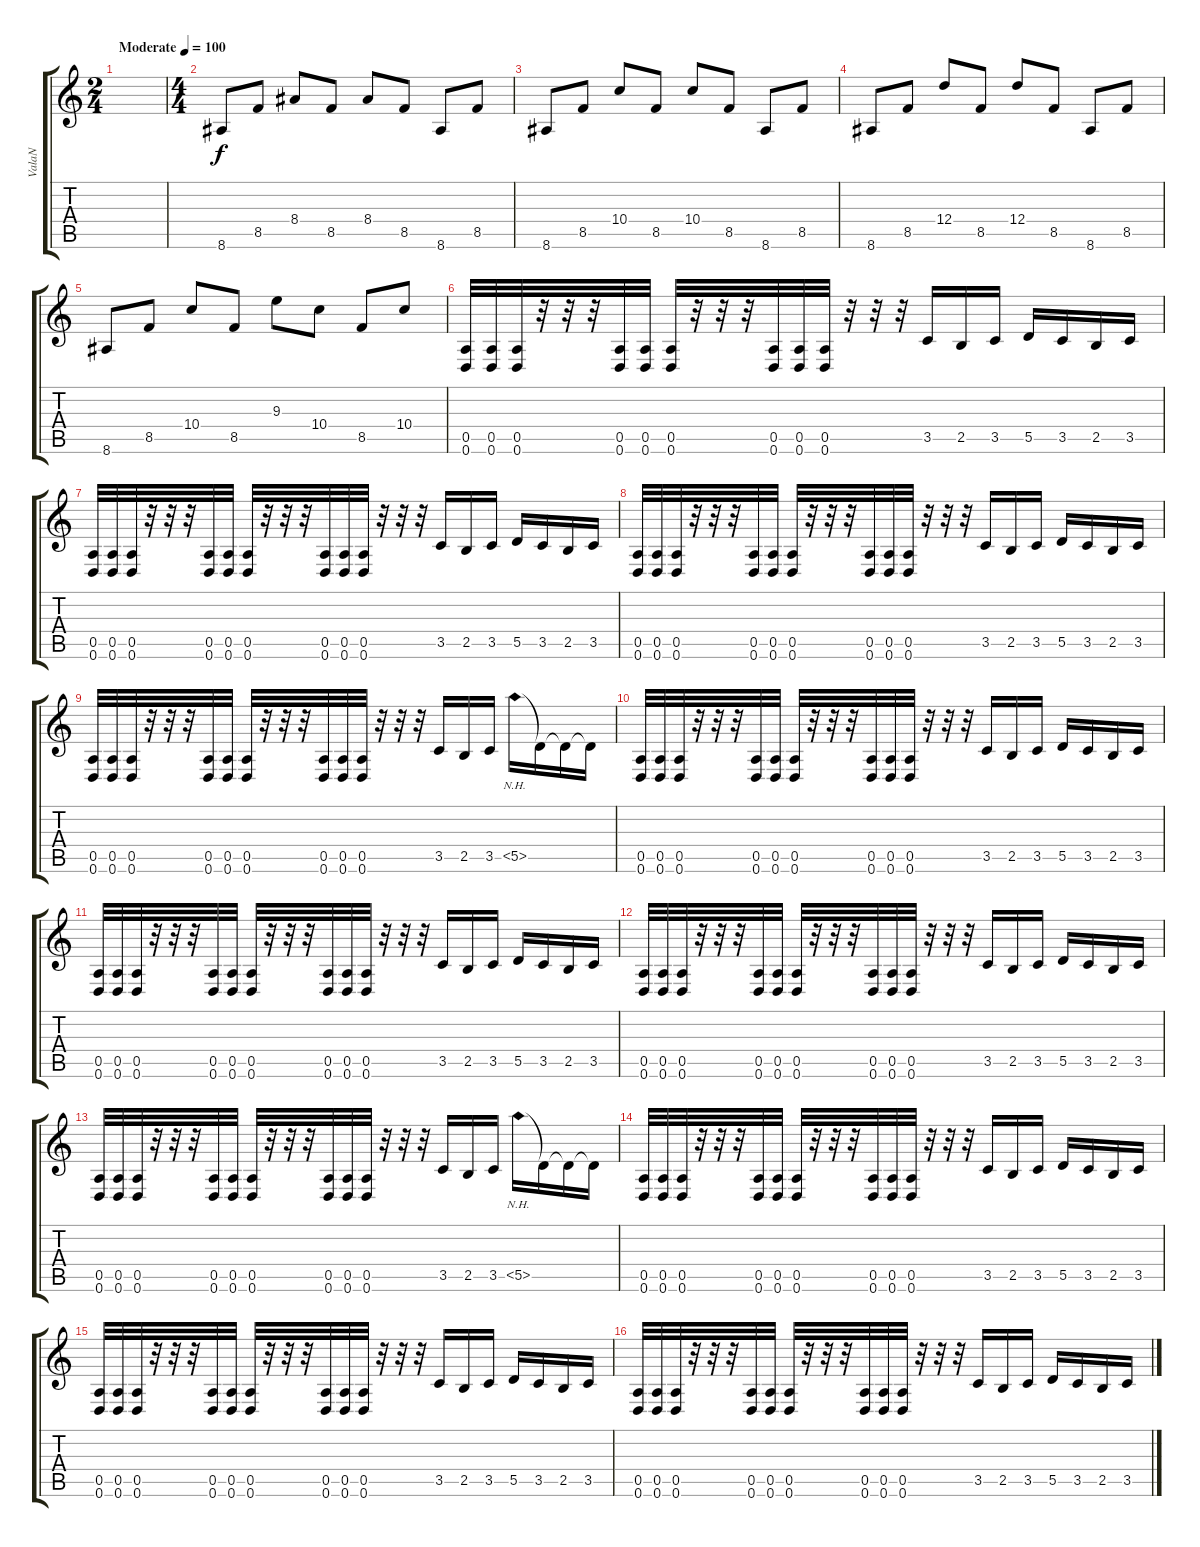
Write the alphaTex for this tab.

\track ("ValaN" "ValaN") {instrument overdrivenguitar}
\staff {score tabs}
\tuning (E4 B3 G3 D3 A2 D2) {hide}
\ts (2 4)
\tempo (100 "Moderate")
\clef g2
\ks c
|
\ts (4 4)
8.6.8 8.5.8 8.4.8 8.5.8 8.4.8 8.5.8 8.6.8 8.5.8 |
8.6.8 8.5.8 10.4.8 8.5.8 10.4.8 8.5.8 8.6.8 8.5.8 |
8.6.8 8.5.8 12.4.8 8.5.8 12.4.8 8.5.8 8.6.8 8.5.8 |
8.6.8 8.5.8 10.4.8 8.5.8 9.3.8 10.4.8 8.5.8 10.4.8 |
(0.5 0.6).32 (0.5 0.6).32 (0.5 0.6).32 r.32 r.32 r.32 (0.5 0.6).32 (0.5 0.6).32 (0.5 0.6).32 r.32 r.32 r.32 (0.5 0.6).32 (0.5 0.6).32 (0.5 0.6).32 r.32 r.32 r.32 3.5.16 2.5.16 3.5.16 5.5.16 3.5.16 2.5.16 3.5.16 |
(0.5 0.6).32 (0.5 0.6).32 (0.5 0.6).32 r.32 r.32 r.32 (0.5 0.6).32 (0.5 0.6).32 (0.5 0.6).32 r.32 r.32 r.32 (0.5 0.6).32 (0.5 0.6).32 (0.5 0.6).32 r.32 r.32 r.32 3.5.16 2.5.16 3.5.16 5.5.16 3.5.16 2.5.16 3.5.16 |
(0.5 0.6).32 (0.5 0.6).32 (0.5 0.6).32 r.32 r.32 r.32 (0.5 0.6).32 (0.5 0.6).32 (0.5 0.6).32 r.32 r.32 r.32 (0.5 0.6).32 (0.5 0.6).32 (0.5 0.6).32 r.32 r.32 r.32 3.5.16 2.5.16 3.5.16 5.5.16 3.5.16 2.5.16 3.5.16 |
(0.5 0.6).32 (0.5 0.6).32 (0.5 0.6).32 r.32 r.32 r.32 (0.5 0.6).32 (0.5 0.6).32 (0.5 0.6).32 r.32 r.32 r.32 (0.5 0.6).32 (0.5 0.6).32 (0.5 0.6).32 r.32 r.32 r.32 3.5.16 2.5.16 3.5.16 5.5{nh}.16 5.5{t}.16 5.5{t}.16 5.5{t}.16 |
(0.5 0.6).32 (0.5 0.6).32 (0.5 0.6).32 r.32 r.32 r.32 (0.5 0.6).32 (0.5 0.6).32 (0.5 0.6).32 r.32 r.32 r.32 (0.5 0.6).32 (0.5 0.6).32 (0.5 0.6).32 r.32 r.32 r.32 3.5.16 2.5.16 3.5.16 5.5.16 3.5.16 2.5.16 3.5.16 |
(0.5 0.6).32 (0.5 0.6).32 (0.5 0.6).32 r.32 r.32 r.32 (0.5 0.6).32 (0.5 0.6).32 (0.5 0.6).32 r.32 r.32 r.32 (0.5 0.6).32 (0.5 0.6).32 (0.5 0.6).32 r.32 r.32 r.32 3.5.16 2.5.16 3.5.16 5.5.16 3.5.16 2.5.16 3.5.16 |
(0.5 0.6).32 (0.5 0.6).32 (0.5 0.6).32 r.32 r.32 r.32 (0.5 0.6).32 (0.5 0.6).32 (0.5 0.6).32 r.32 r.32 r.32 (0.5 0.6).32 (0.5 0.6).32 (0.5 0.6).32 r.32 r.32 r.32 3.5.16 2.5.16 3.5.16 5.5.16 3.5.16 2.5.16 3.5.16 |
(0.5 0.6).32 (0.5 0.6).32 (0.5 0.6).32 r.32 r.32 r.32 (0.5 0.6).32 (0.5 0.6).32 (0.5 0.6).32 r.32 r.32 r.32 (0.5 0.6).32 (0.5 0.6).32 (0.5 0.6).32 r.32 r.32 r.32 3.5.16 2.5.16 3.5.16 5.5{nh}.16 5.5{t}.16 5.5{t}.16 5.5{t}.16 |
(0.5 0.6).32 (0.5 0.6).32 (0.5 0.6).32 r.32 r.32 r.32 (0.5 0.6).32 (0.5 0.6).32 (0.5 0.6).32 r.32 r.32 r.32 (0.5 0.6).32 (0.5 0.6).32 (0.5 0.6).32 r.32 r.32 r.32 3.5.16 2.5.16 3.5.16 5.5.16 3.5.16 2.5.16 3.5.16 |
(0.5 0.6).32 (0.5 0.6).32 (0.5 0.6).32 r.32 r.32 r.32 (0.5 0.6).32 (0.5 0.6).32 (0.5 0.6).32 r.32 r.32 r.32 (0.5 0.6).32 (0.5 0.6).32 (0.5 0.6).32 r.32 r.32 r.32 3.5.16 2.5.16 3.5.16 5.5.16 3.5.16 2.5.16 3.5.16 |
(0.5 0.6).32 (0.5 0.6).32 (0.5 0.6).32 r.32 r.32 r.32 (0.5 0.6).32 (0.5 0.6).32 (0.5 0.6).32 r.32 r.32 r.32 (0.5 0.6).32 (0.5 0.6).32 (0.5 0.6).32 r.32 r.32 r.32 3.5.16 2.5.16 3.5.16 5.5.16 3.5.16 2.5.16 3.5.16
